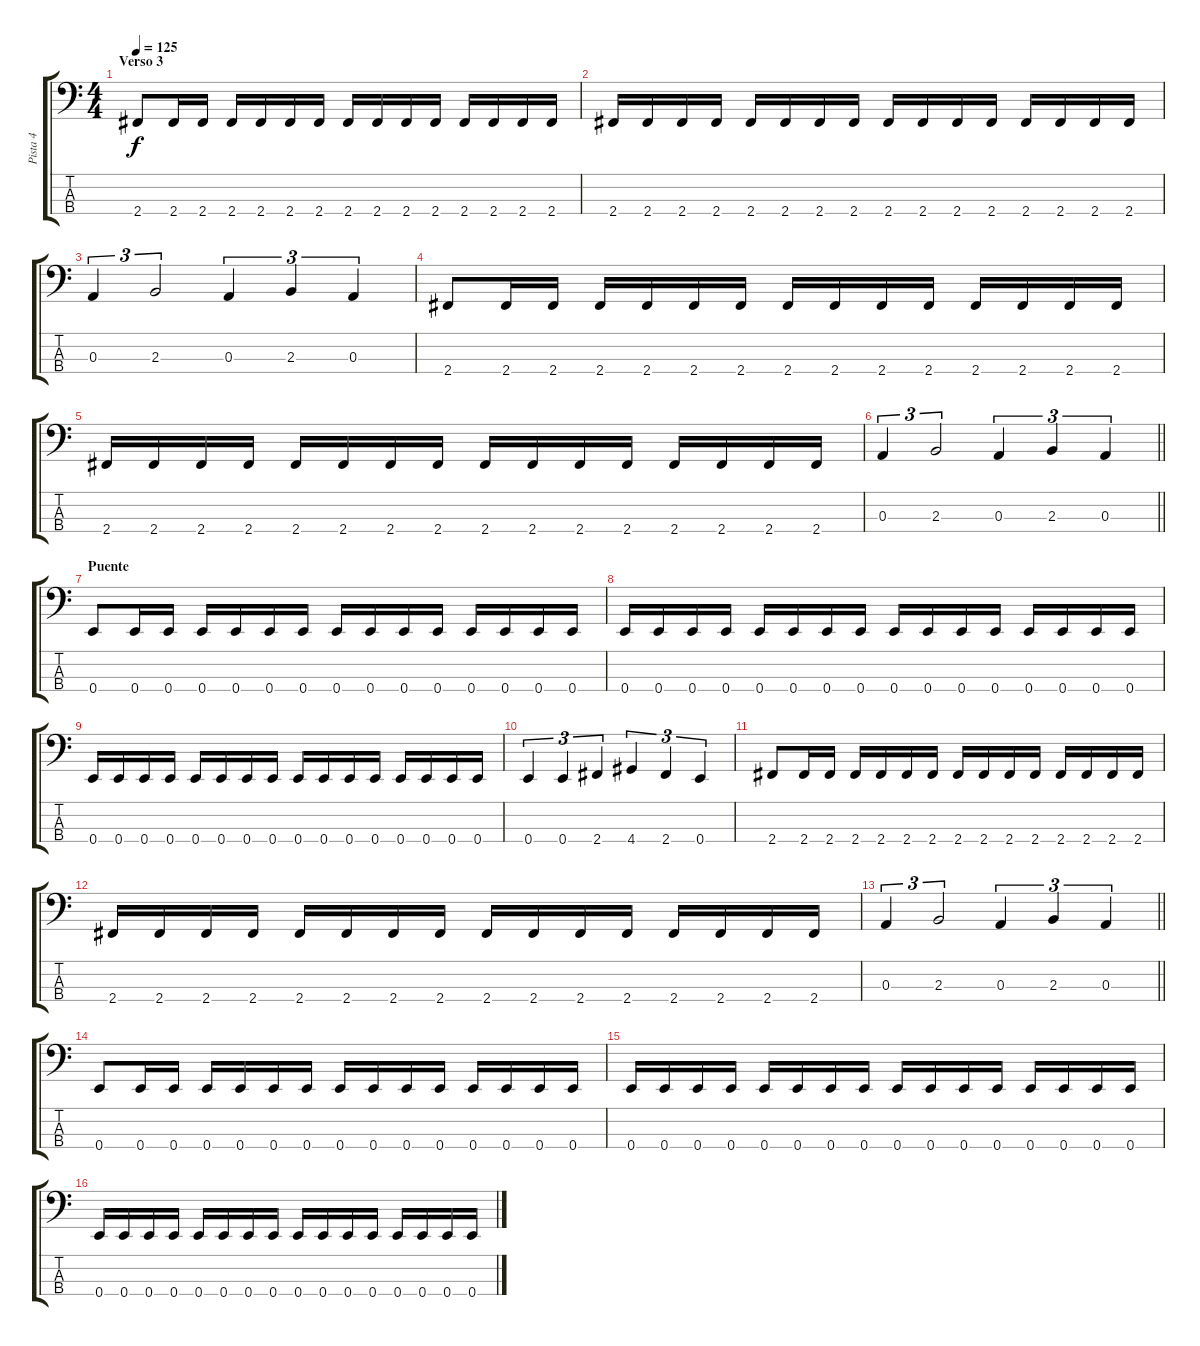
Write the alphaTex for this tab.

\track ("Pista 4" "Pista 4") {instrument electricbassfinger}
\staff {score tabs}
\tuning (G2 D2 A1 E1) {hide}
\ts (4 4)
\section ("" "Verso 3")
\tempo 125
\clef f4
\ks c
2.4.8{dy f} 2.4.16 2.4.16 2.4.16 2.4.16 2.4.16 2.4.16 2.4.16 2.4.16 2.4.16 2.4.16 2.4.16 2.4.16 2.4.16 2.4.16 |
2.4.16 2.4.16 2.4.16 2.4.16 2.4.16 2.4.16 2.4.16 2.4.16 2.4.16 2.4.16 2.4.16 2.4.16 2.4.16 2.4.16 2.4.16 2.4.16 |
0.3.4{tu (3 2)} 2.3.2{tu (3 2)} 0.3.4{tu (3 2)} 2.3.4{tu (3 2)} 0.3.4{tu (3 2)} |
2.4.8 2.4.16 2.4.16 2.4.16 2.4.16 2.4.16 2.4.16 2.4.16 2.4.16 2.4.16 2.4.16 2.4.16 2.4.16 2.4.16 2.4.16 |
2.4.16 2.4.16 2.4.16 2.4.16 2.4.16 2.4.16 2.4.16 2.4.16 2.4.16 2.4.16 2.4.16 2.4.16 2.4.16 2.4.16 2.4.16 2.4.16 |
\barLineRight lightlight
0.3.4{tu (3 2)} 2.3.2{tu (3 2)} 0.3.4{tu (3 2)} 2.3.4{tu (3 2)} 0.3.4{tu (3 2)} |
\section ("" "Puente")
0.4.8 0.4.16 0.4.16 0.4.16 0.4.16 0.4.16 0.4.16 0.4.16 0.4.16 0.4.16 0.4.16 0.4.16 0.4.16 0.4.16 0.4.16 |
0.4.16 0.4.16 0.4.16 0.4.16 0.4.16 0.4.16 0.4.16 0.4.16 0.4.16 0.4.16 0.4.16 0.4.16 0.4.16 0.4.16 0.4.16 0.4.16 |
0.4.16 0.4.16 0.4.16 0.4.16 0.4.16 0.4.16 0.4.16 0.4.16 0.4.16 0.4.16 0.4.16 0.4.16 0.4.16 0.4.16 0.4.16 0.4.16 |
0.4.4{tu (3 2)} 0.4.4{tu (3 2)} 2.4.4{tu (3 2)} 4.4.4{tu (3 2)} 2.4.4{tu (3 2)} 0.4.4{tu (3 2)} |
2.4.8 2.4.16 2.4.16 2.4.16 2.4.16 2.4.16 2.4.16 2.4.16 2.4.16 2.4.16 2.4.16 2.4.16 2.4.16 2.4.16 2.4.16 |
2.4.16 2.4.16 2.4.16 2.4.16 2.4.16 2.4.16 2.4.16 2.4.16 2.4.16 2.4.16 2.4.16 2.4.16 2.4.16 2.4.16 2.4.16 2.4.16 |
\barLineRight lightlight
0.3.4{tu (3 2)} 2.3.2{tu (3 2)} 0.3.4{tu (3 2)} 2.3.4{tu (3 2)} 0.3.4{tu (3 2)} |
0.4.8 0.4.16 0.4.16 0.4.16 0.4.16 0.4.16 0.4.16 0.4.16 0.4.16 0.4.16 0.4.16 0.4.16 0.4.16 0.4.16 0.4.16 |
0.4.16 0.4.16 0.4.16 0.4.16 0.4.16 0.4.16 0.4.16 0.4.16 0.4.16 0.4.16 0.4.16 0.4.16 0.4.16 0.4.16 0.4.16 0.4.16 |
0.4.16 0.4.16 0.4.16 0.4.16 0.4.16 0.4.16 0.4.16 0.4.16 0.4.16 0.4.16 0.4.16 0.4.16 0.4.16 0.4.16 0.4.16 0.4.16
